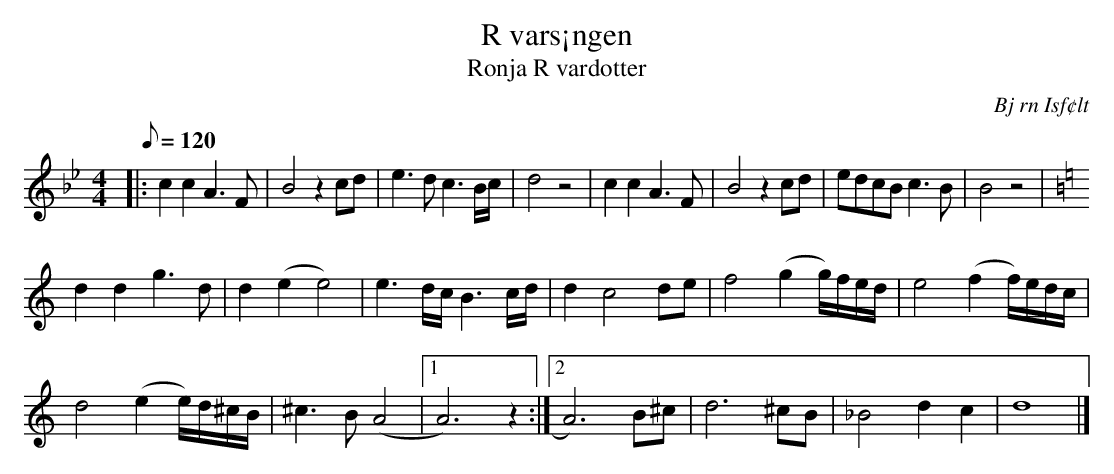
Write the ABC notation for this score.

X:1
T: R vars¡ngen
T: Ronja R vardotter
O: Bj rn Isf¢lt
M: 4/4
L: 1/8
K: Bb
Q: 120
V: 1
|: c2c2A2>F2 | B4z2cd | e2>d2 c3B/c/ | d4z4 | c2c2A3F | B4z2cd | edcBc2>B2 | B4z4 |
K: C
d2d2g2>d2 | d2(e2e4) | e3d/c/B3c/d/ | d2c4de | f4(g2g/)f/e/d/ | e4(f2f/)e/d/c/ |
d4(e2e/)d/^c/B/ | ^c3B(A4 |1 A6)z2 :|2 A6)B^c | d6^cB | _B4d2c2 | d8 |]
